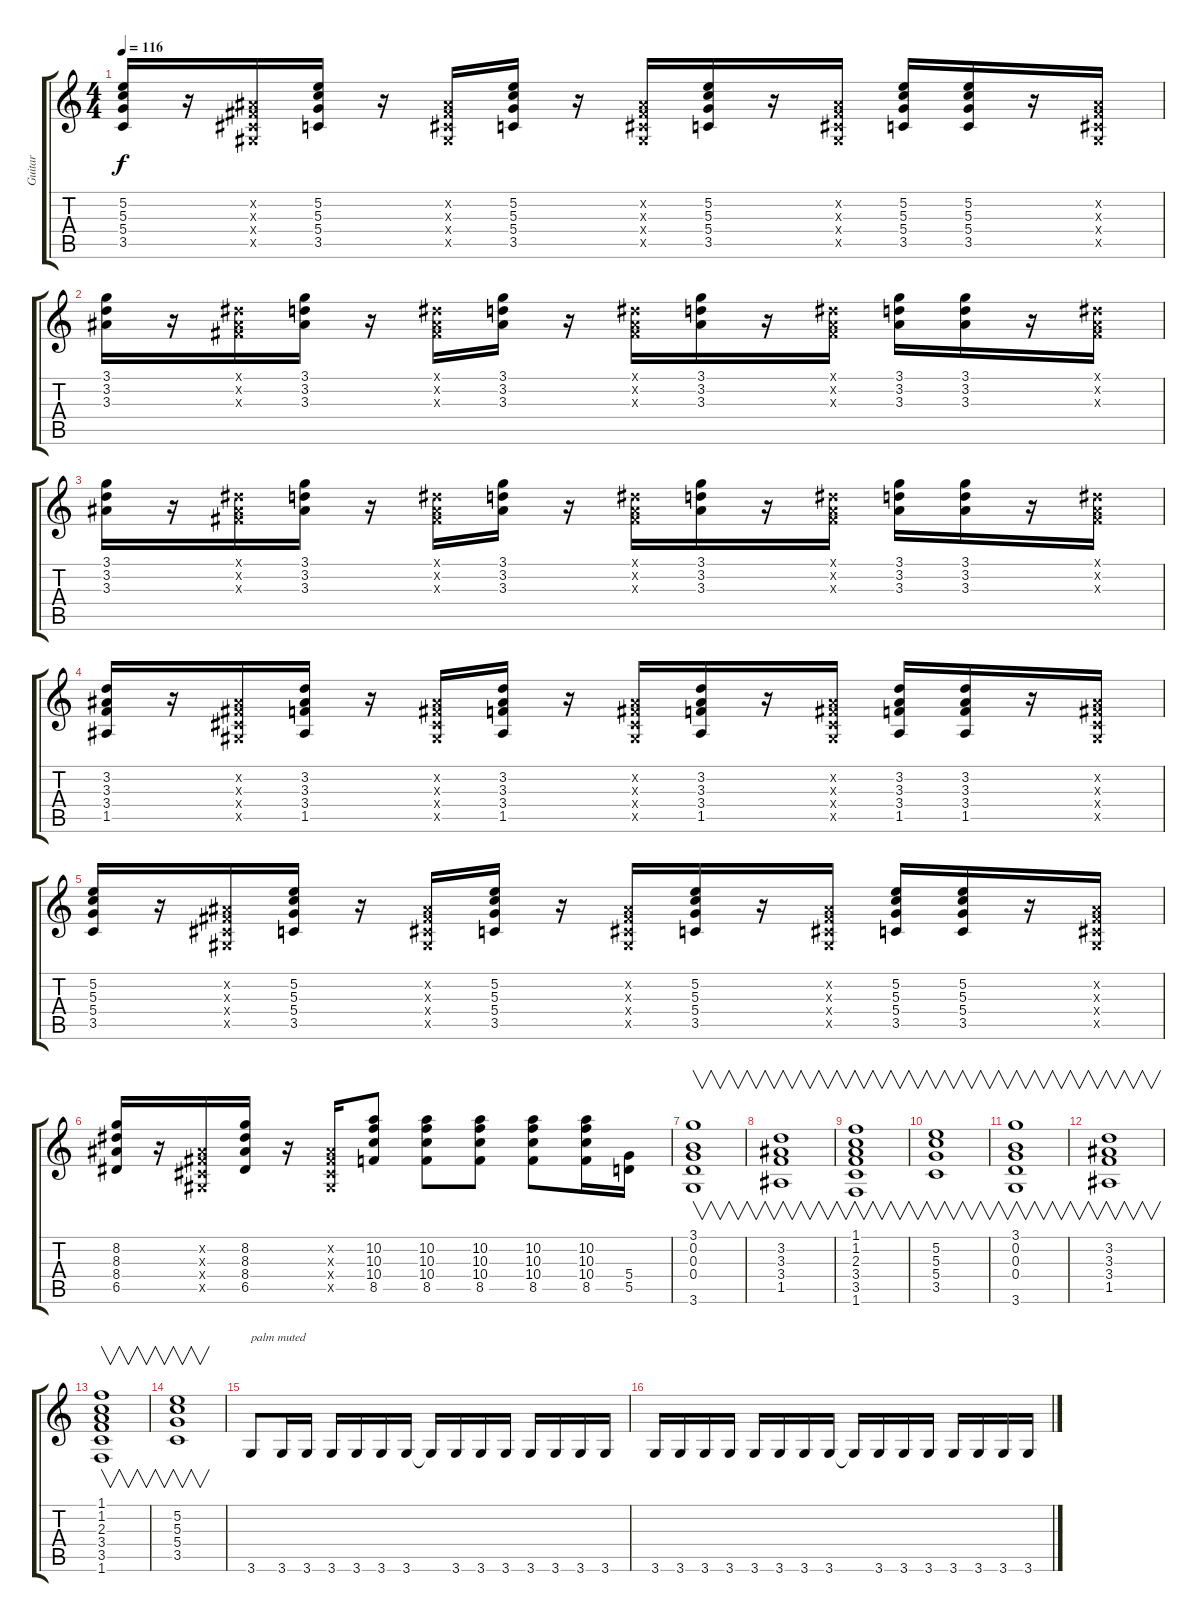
\track ("Guitar" "Guitar") {instrument distortionguitar}
\staff {score tabs}
\tuning (E4 B3 G3 D3 A2 E2) {hide}
\ts (4 4)
\tempo 116
\clef g2
\ks c
(5.2 5.3 5.4 3.5).16{dy f} r.16 (-1.2{x} -1.3{x} -1.4{x} -1.5{x}).16 (5.2 5.3 5.4 3.5).16 r.16 (-1.2{x} -1.3{x} -1.4{x} -1.5{x}).16 (5.2 5.3 5.4 3.5).16 r.16 (-1.2{x} -1.3{x} -1.4{x} -1.5{x}).16 (5.2 5.3 5.4 3.5).16 r.16 (-1.2{x} -1.3{x} -1.4{x} -1.5{x}).16 (5.2 5.3 5.4 3.5).16 (5.2 5.3 5.4 3.5).16 r.16 (-1.2{x} -1.3{x} -1.4{x} -1.5{x}).16 |
(3.1 3.2 3.3).16 r.16 (-1.1{x} -1.2{x} -1.3{x}).16 (3.1 3.2 3.3).16 r.16 (-1.1{x} -1.2{x} -1.3{x}).16 (3.1 3.2 3.3).16 r.16 (-1.1{x} -1.2{x} -1.3{x}).16 (3.1 3.2 3.3).16 r.16 (-1.1{x} -1.2{x} -1.3{x}).16 (3.1 3.2 3.3).16 (3.1 3.2 3.3).16 r.16 (-1.1{x} -1.2{x} -1.3{x}).16 |
(3.1 3.2 3.3).16 r.16 (-1.1{x} -1.2{x} -1.3{x}).16 (3.1 3.2 3.3).16 r.16 (-1.1{x} -1.2{x} -1.3{x}).16 (3.1 3.2 3.3).16 r.16 (-1.1{x} -1.2{x} -1.3{x}).16 (3.1 3.2 3.3).16 r.16 (-1.1{x} -1.2{x} -1.3{x}).16 (3.1 3.2 3.3).16 (3.1 3.2 3.3).16 r.16 (-1.1{x} -1.2{x} -1.3{x}).16 |
(3.2 3.3 3.4 1.5).16 r.16 (-1.2{x} -1.3{x} -1.4{x} -1.5{x}).16 (3.2 3.3 3.4 1.5).16 r.16 (-1.2{x} -1.3{x} -1.4{x} -1.5{x}).16 (3.2 3.3 3.4 1.5).16 r.16 (-1.2{x} -1.3{x} -1.4{x} -1.5{x}).16 (3.2 3.3 3.4 1.5).16 r.16 (-1.2{x} -1.3{x} -1.4{x} -1.5{x}).16 (3.2 3.3 3.4 1.5).16 (3.2 3.3 3.4 1.5).16 r.16 (-1.2{x} -1.3{x} -1.4{x} -1.5{x}).16 |
(5.2 5.3 5.4 3.5).16 r.16 (-1.2{x} -1.3{x} -1.4{x} -1.5{x}).16 (5.2 5.3 5.4 3.5).16 r.16 (-1.2{x} -1.3{x} -1.4{x} -1.5{x}).16 (5.2 5.3 5.4 3.5).16 r.16 (-1.2{x} -1.3{x} -1.4{x} -1.5{x}).16 (5.2 5.3 5.4 3.5).16 r.16 (-1.2{x} -1.3{x} -1.4{x} -1.5{x}).16 (5.2 5.3 5.4 3.5).16 (5.2 5.3 5.4 3.5).16 r.16 (-1.2{x} -1.3{x} -1.4{x} -1.5{x}).16 |
(8.2 8.3 8.4 6.5).16 r.16 (-1.2{x} -1.3{x} -1.4{x} -1.5{x}).16 (8.2 8.3 8.4 6.5).16 r.16 (-1.2{x} -1.3{x} -1.4{x} -1.5{x}).16 (10.2 10.3 10.4 8.5).8 (10.2 10.3 10.4 8.5).8 (10.2 10.3 10.4 8.5).8 (10.2 10.3 10.4 8.5).8 (10.2 10.3 10.4 8.5).16 (5.4 5.5).16 |
(3.1 0.2 0.3 0.4 3.6).1{v} |
(3.2 3.3 3.4 1.5).1{v} |
(1.1 1.2 2.3 3.4 3.5 1.6).1{v} |
(5.2 5.3 5.4 3.5).1{v} |
(3.1 0.2 0.3 0.4 3.6).1{v} |
(3.2 3.3 3.4 1.5).1{v} |
(1.1 1.2 2.3 3.4 3.5 1.6).1{v} |
(5.2 5.3 5.4 3.5).1{v} |
3.6.8{txt "palm muted"} 3.6.16 3.6.16 3.6.16 3.6.16 3.6.16 3.6.16 3.6{t}.16 3.6.16 3.6.16 3.6.16 3.6.16 3.6.16 3.6.16 3.6.16 |
3.6.16 3.6.16 3.6.16 3.6.16 3.6.16 3.6.16 3.6.16 3.6.16 3.6{t}.16 3.6.16 3.6.16 3.6.16 3.6.16 3.6.16 3.6.16 3.6.16
